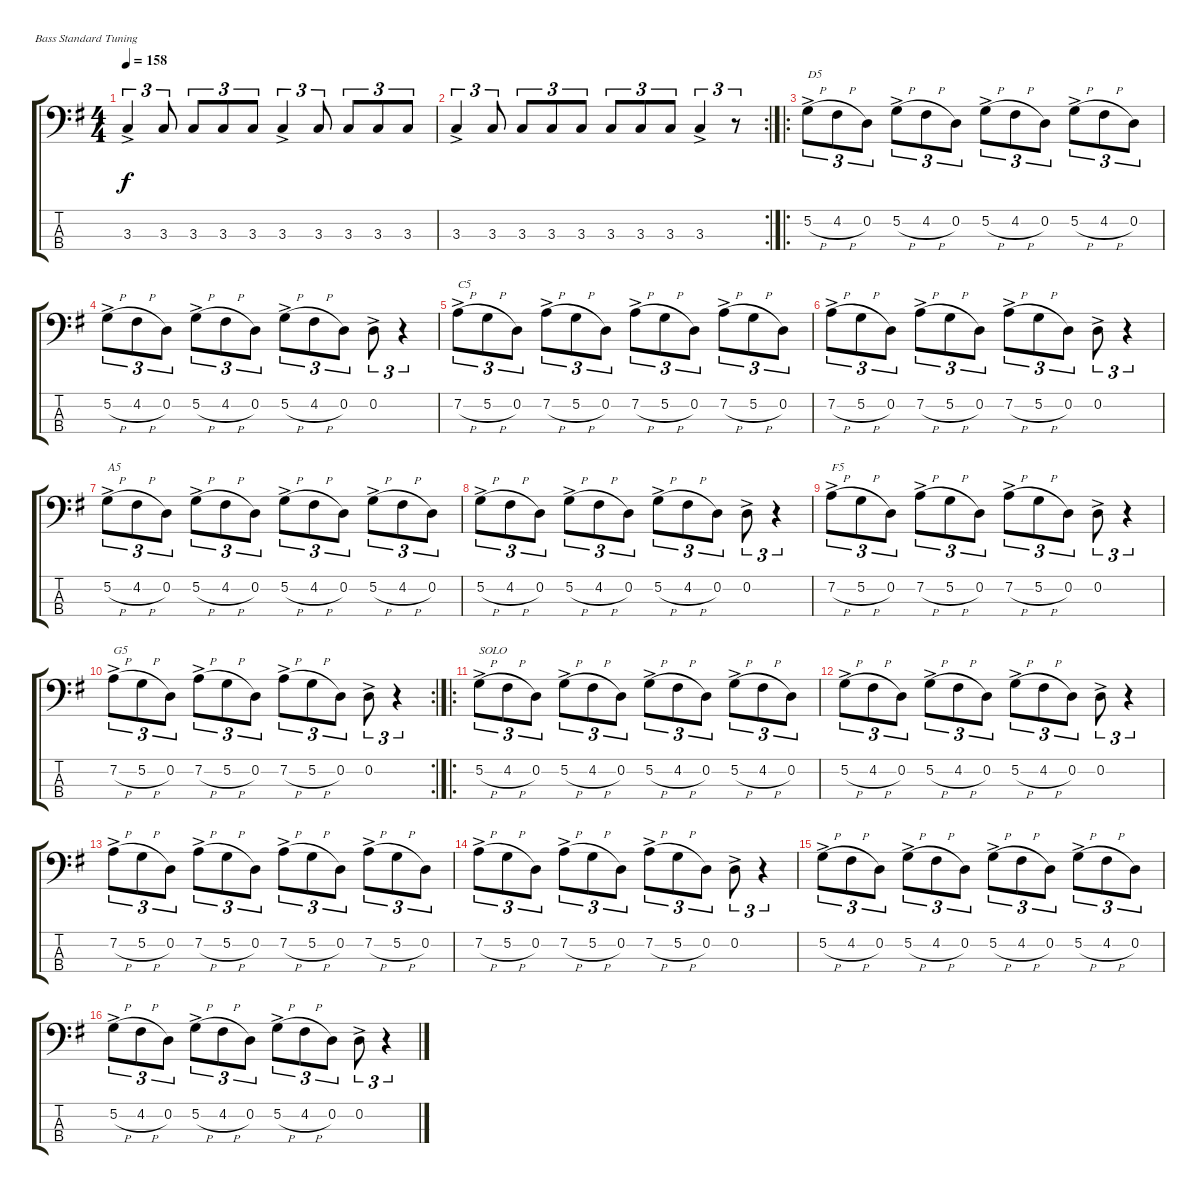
\bracketExtendMode groupsimilarinstruments
\multiTrackTrackNamePolicy hidden
\firstSystemTrackNameOrientation horizontal
\otherSystemsTrackNameOrientation horizontal
\track "" {instrument electricbassfinger}
\staff {score tabs}
\tuning (G2 D2 A1 E1)
\ts (4 4)
\tempo 158
\clef f4
\ks eminor
3.3{ac}.4{tu (3 2) dy f} 3.3.8{tu (3 2)} 3.3.8{tu (3 2)} 3.3.8{tu (3 2)} 3.3.8{tu (3 2)} 3.3{ac}.4{tu (3 2)} 3.3.8{tu (3 2)} 3.3.8{tu (3 2)} 3.3.8{tu (3 2)} 3.3.8{tu (3 2)} |
\rc 2
3.3{ac}.4{tu (3 2)} 3.3.8{tu (3 2)} 3.3.8{tu (3 2)} 3.3.8{tu (3 2)} 3.3.8{tu (3 2)} 3.3.8{tu (3 2)} 3.3.8{tu (3 2)} 3.3.8{tu (3 2)} 3.3{ac}.4{tu (3 2)} r.8{tu (3 2)} |
\ro
5.2{h ac}.8{tu (3 2) txt "D5"} 4.2{h}.8{tu (3 2)} 0.2.8{tu (3 2)} 5.2{h ac}.8{tu (3 2)} 4.2{h}.8{tu (3 2)} 0.2.8{tu (3 2)} 5.2{h ac}.8{tu (3 2)} 4.2{h}.8{tu (3 2)} 0.2.8{tu (3 2)} 5.2{h ac}.8{tu (3 2)} 4.2{h}.8{tu (3 2)} 0.2.8{tu (3 2)} |
5.2{h ac}.8{tu (3 2)} 4.2{h}.8{tu (3 2)} 0.2.8{tu (3 2)} 5.2{h ac}.8{tu (3 2)} 4.2{h}.8{tu (3 2)} 0.2.8{tu (3 2)} 5.2{h ac}.8{tu (3 2)} 4.2{h}.8{tu (3 2)} 0.2.8{tu (3 2)} 0.2{ac}.8{tu (3 2)} r.4{tu (3 2)} |
7.2{h ac}.8{tu (3 2) txt "C5"} 5.2{h}.8{tu (3 2)} 0.2.8{tu (3 2)} 7.2{h ac}.8{tu (3 2)} 5.2{h}.8{tu (3 2)} 0.2.8{tu (3 2)} 7.2{h ac}.8{tu (3 2)} 5.2{h}.8{tu (3 2)} 0.2.8{tu (3 2)} 7.2{h ac}.8{tu (3 2)} 5.2{h}.8{tu (3 2)} 0.2.8{tu (3 2)} |
7.2{h ac}.8{tu (3 2)} 5.2{h}.8{tu (3 2)} 0.2.8{tu (3 2)} 7.2{h ac}.8{tu (3 2)} 5.2{h}.8{tu (3 2)} 0.2.8{tu (3 2)} 7.2{h ac}.8{tu (3 2)} 5.2{h}.8{tu (3 2)} 0.2.8{tu (3 2)} 0.2{ac}.8{tu (3 2)} r.4{tu (3 2)} |
5.2{h ac}.8{tu (3 2) txt "A5"} 4.2{h}.8{tu (3 2)} 0.2.8{tu (3 2)} 5.2{h ac}.8{tu (3 2)} 4.2{h}.8{tu (3 2)} 0.2.8{tu (3 2)} 5.2{h ac}.8{tu (3 2)} 4.2{h}.8{tu (3 2)} 0.2.8{tu (3 2)} 5.2{h ac}.8{tu (3 2)} 4.2{h}.8{tu (3 2)} 0.2.8{tu (3 2)} |
5.2{h ac}.8{tu (3 2)} 4.2{h}.8{tu (3 2)} 0.2.8{tu (3 2)} 5.2{h ac}.8{tu (3 2)} 4.2{h}.8{tu (3 2)} 0.2.8{tu (3 2)} 5.2{h ac}.8{tu (3 2)} 4.2{h}.8{tu (3 2)} 0.2.8{tu (3 2)} 0.2{ac}.8{tu (3 2)} r.4{tu (3 2)} |
7.2{h ac}.8{tu (3 2) txt "F5"} 5.2{h}.8{tu (3 2)} 0.2.8{tu (3 2)} 7.2{h ac}.8{tu (3 2)} 5.2{h}.8{tu (3 2)} 0.2.8{tu (3 2)} 7.2{h ac}.8{tu (3 2)} 5.2{h}.8{tu (3 2)} 0.2.8{tu (3 2)} 0.2{ac}.8{tu (3 2)} r.4{tu (3 2)} |
\rc 2
7.2{h ac}.8{tu (3 2) txt "G5"} 5.2{h}.8{tu (3 2)} 0.2.8{tu (3 2)} 7.2{h ac}.8{tu (3 2)} 5.2{h}.8{tu (3 2)} 0.2.8{tu (3 2)} 7.2{h ac}.8{tu (3 2)} 5.2{h}.8{tu (3 2)} 0.2.8{tu (3 2)} 0.2{ac}.8{tu (3 2)} r.4{tu (3 2)} |
\ro
5.2{h ac}.8{tu (3 2) txt "SOLO"} 4.2{h}.8{tu (3 2)} 0.2.8{tu (3 2)} 5.2{h ac}.8{tu (3 2)} 4.2{h}.8{tu (3 2)} 0.2.8{tu (3 2)} 5.2{h ac}.8{tu (3 2)} 4.2{h}.8{tu (3 2)} 0.2.8{tu (3 2)} 5.2{h ac}.8{tu (3 2)} 4.2{h}.8{tu (3 2)} 0.2.8{tu (3 2)} |
5.2{h ac}.8{tu (3 2)} 4.2{h}.8{tu (3 2)} 0.2.8{tu (3 2)} 5.2{h ac}.8{tu (3 2)} 4.2{h}.8{tu (3 2)} 0.2.8{tu (3 2)} 5.2{h ac}.8{tu (3 2)} 4.2{h}.8{tu (3 2)} 0.2.8{tu (3 2)} 0.2{ac}.8{tu (3 2)} r.4{tu (3 2)} |
7.2{h ac}.8{tu (3 2)} 5.2{h}.8{tu (3 2)} 0.2.8{tu (3 2)} 7.2{h ac}.8{tu (3 2)} 5.2{h}.8{tu (3 2)} 0.2.8{tu (3 2)} 7.2{h ac}.8{tu (3 2)} 5.2{h}.8{tu (3 2)} 0.2.8{tu (3 2)} 7.2{h ac}.8{tu (3 2)} 5.2{h}.8{tu (3 2)} 0.2.8{tu (3 2)} |
7.2{h ac}.8{tu (3 2)} 5.2{h}.8{tu (3 2)} 0.2.8{tu (3 2)} 7.2{h ac}.8{tu (3 2)} 5.2{h}.8{tu (3 2)} 0.2.8{tu (3 2)} 7.2{h ac}.8{tu (3 2)} 5.2{h}.8{tu (3 2)} 0.2.8{tu (3 2)} 0.2{ac}.8{tu (3 2)} r.4{tu (3 2)} |
5.2{h ac}.8{tu (3 2)} 4.2{h}.8{tu (3 2)} 0.2.8{tu (3 2)} 5.2{h ac}.8{tu (3 2)} 4.2{h}.8{tu (3 2)} 0.2.8{tu (3 2)} 5.2{h ac}.8{tu (3 2)} 4.2{h}.8{tu (3 2)} 0.2.8{tu (3 2)} 5.2{h ac}.8{tu (3 2)} 4.2{h}.8{tu (3 2)} 0.2.8{tu (3 2)} |
5.2{h ac}.8{tu (3 2)} 4.2{h}.8{tu (3 2)} 0.2.8{tu (3 2)} 5.2{h ac}.8{tu (3 2)} 4.2{h}.8{tu (3 2)} 0.2.8{tu (3 2)} 5.2{h ac}.8{tu (3 2)} 4.2{h}.8{tu (3 2)} 0.2.8{tu (3 2)} 0.2{ac}.8{tu (3 2)} r.4{tu (3 2)}
